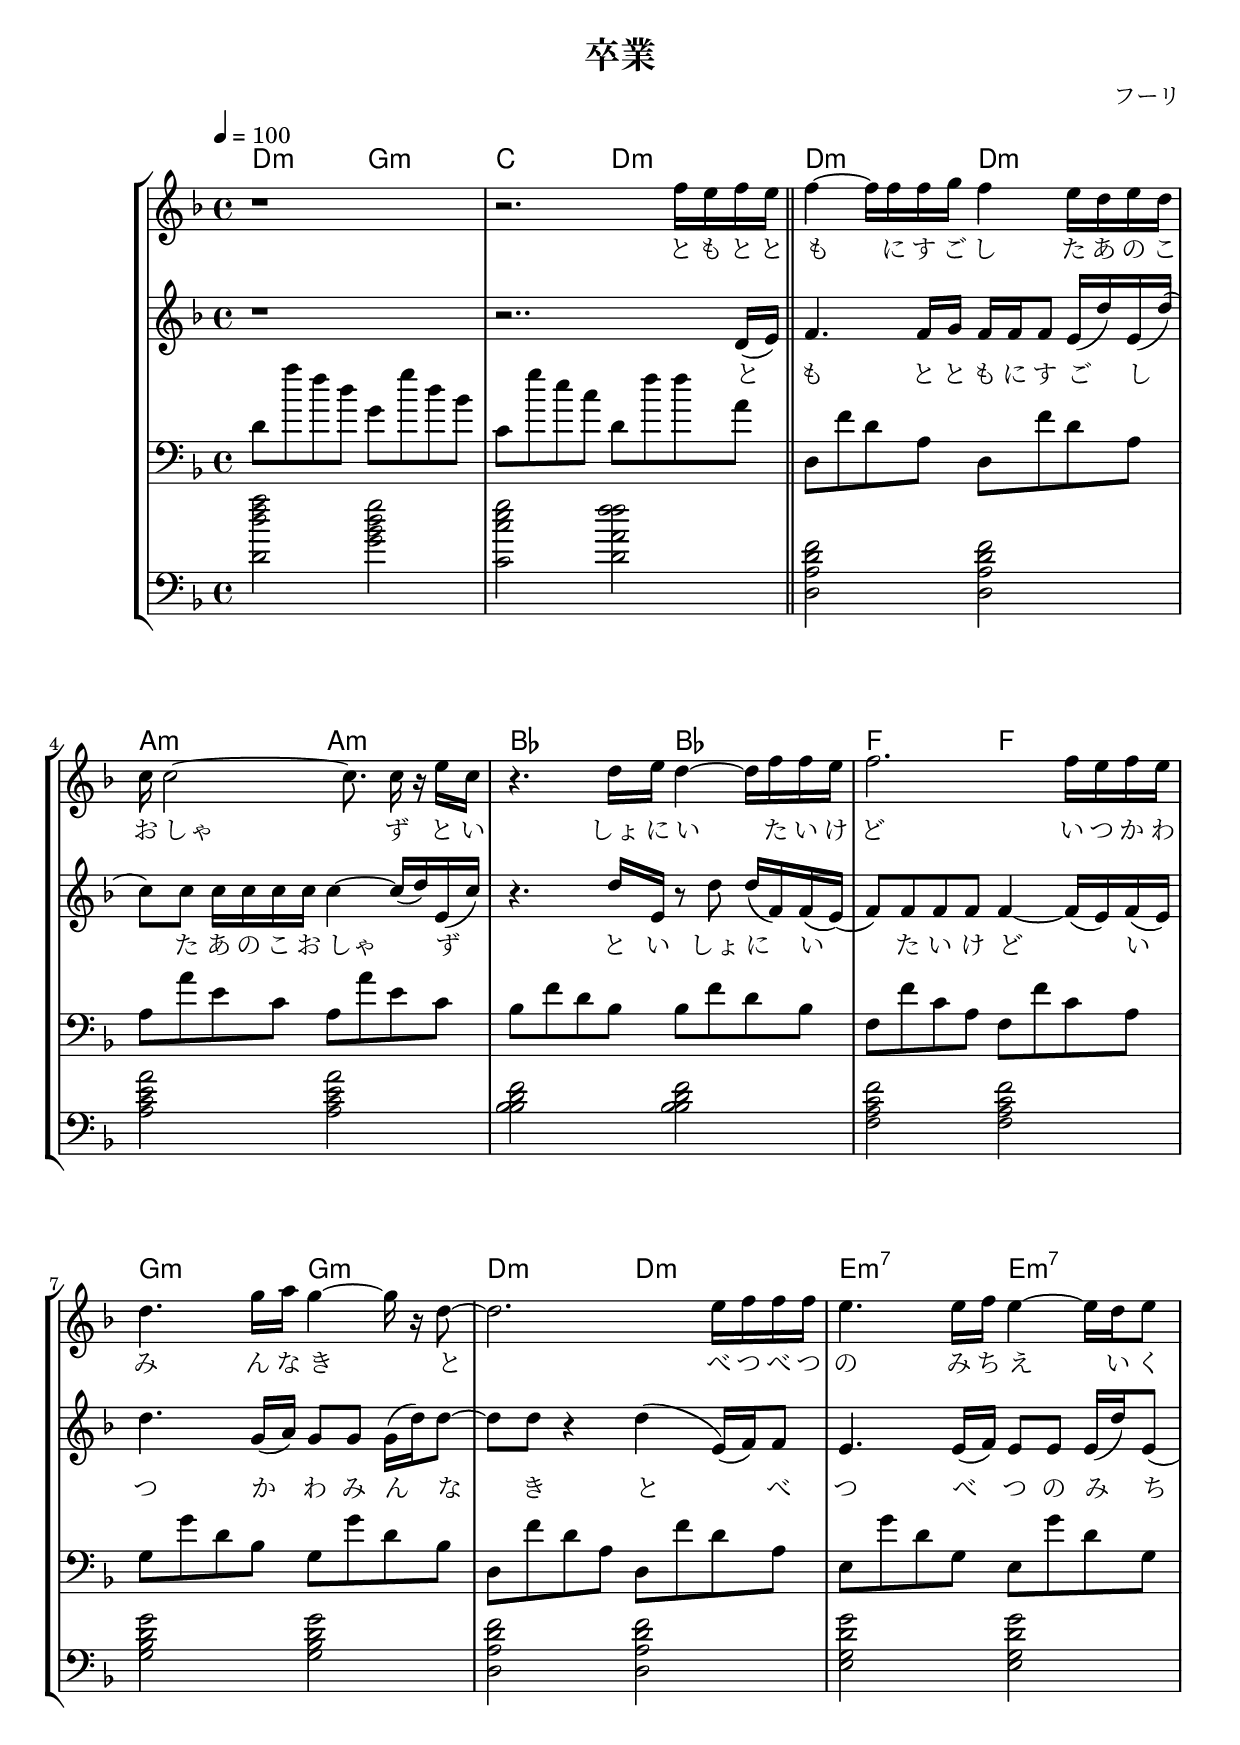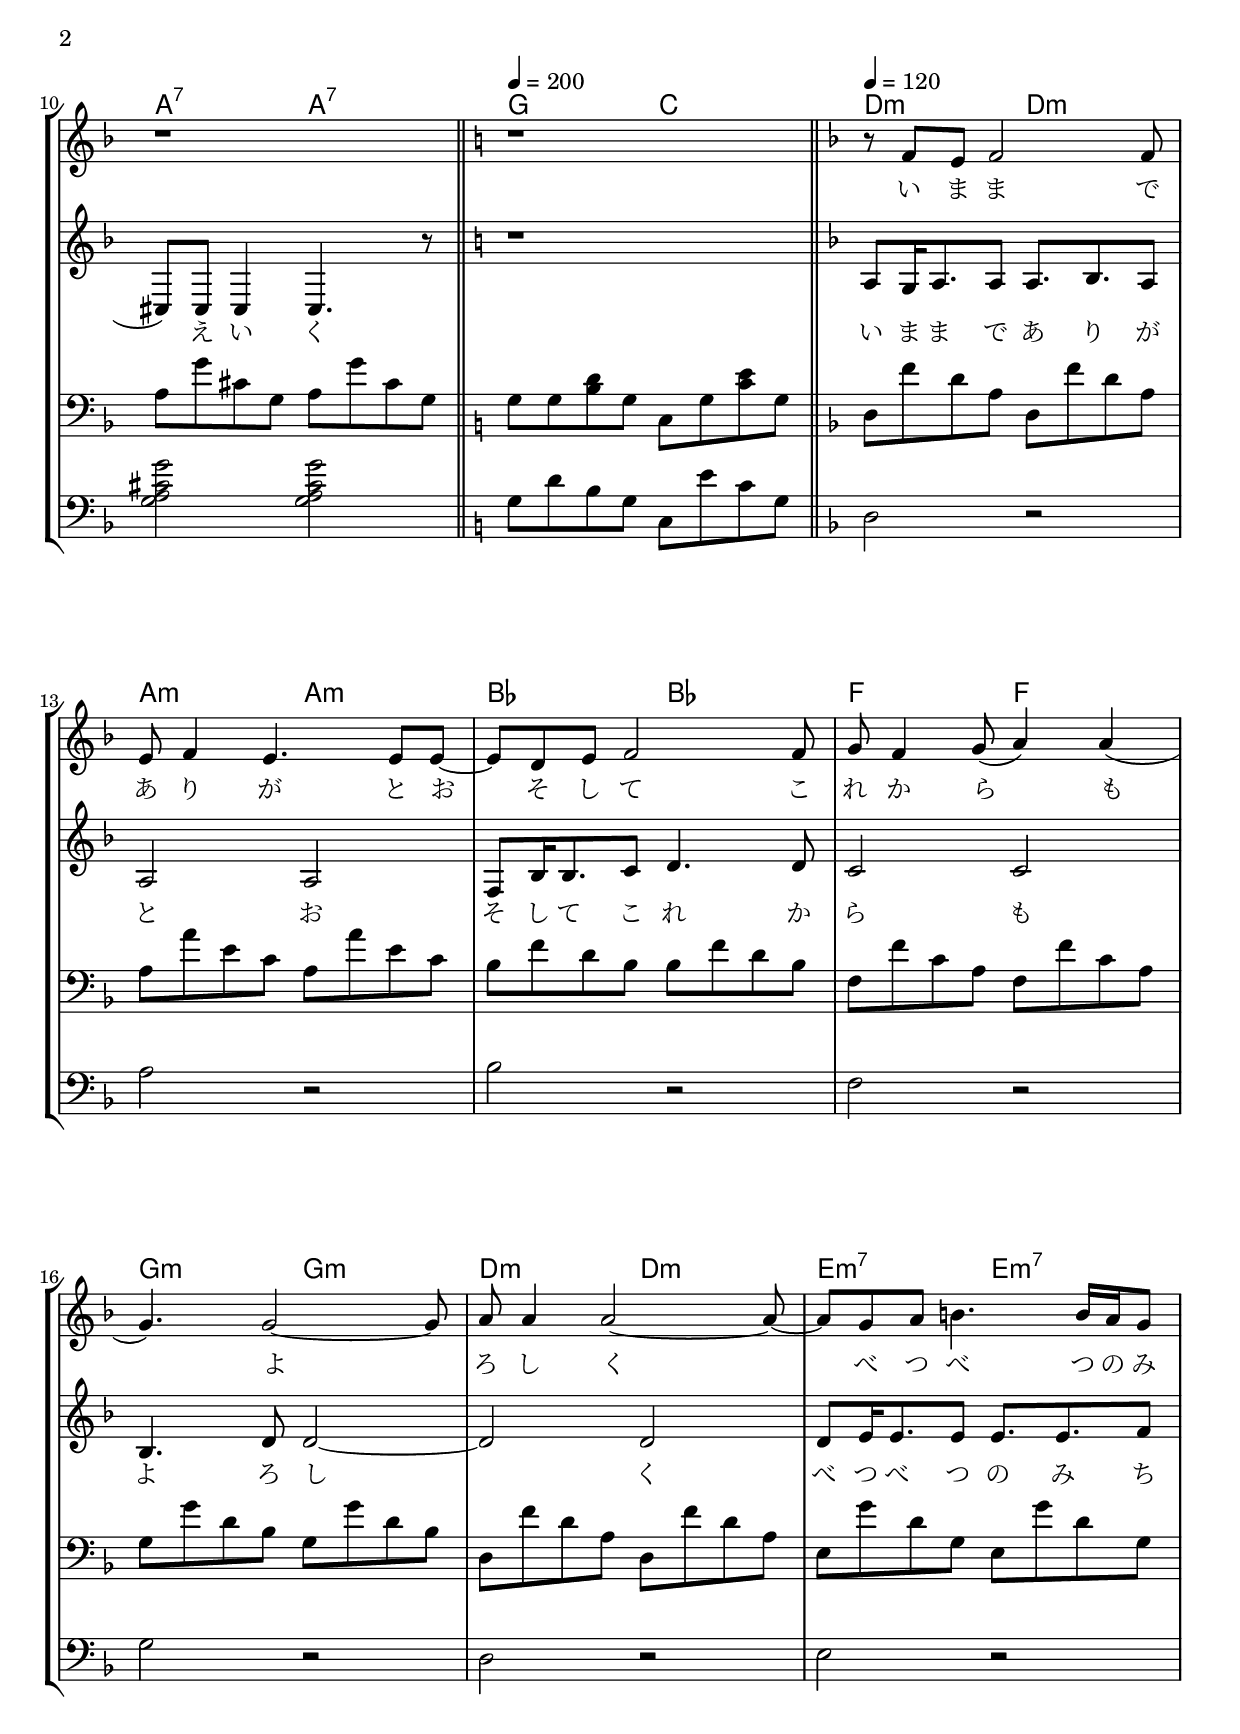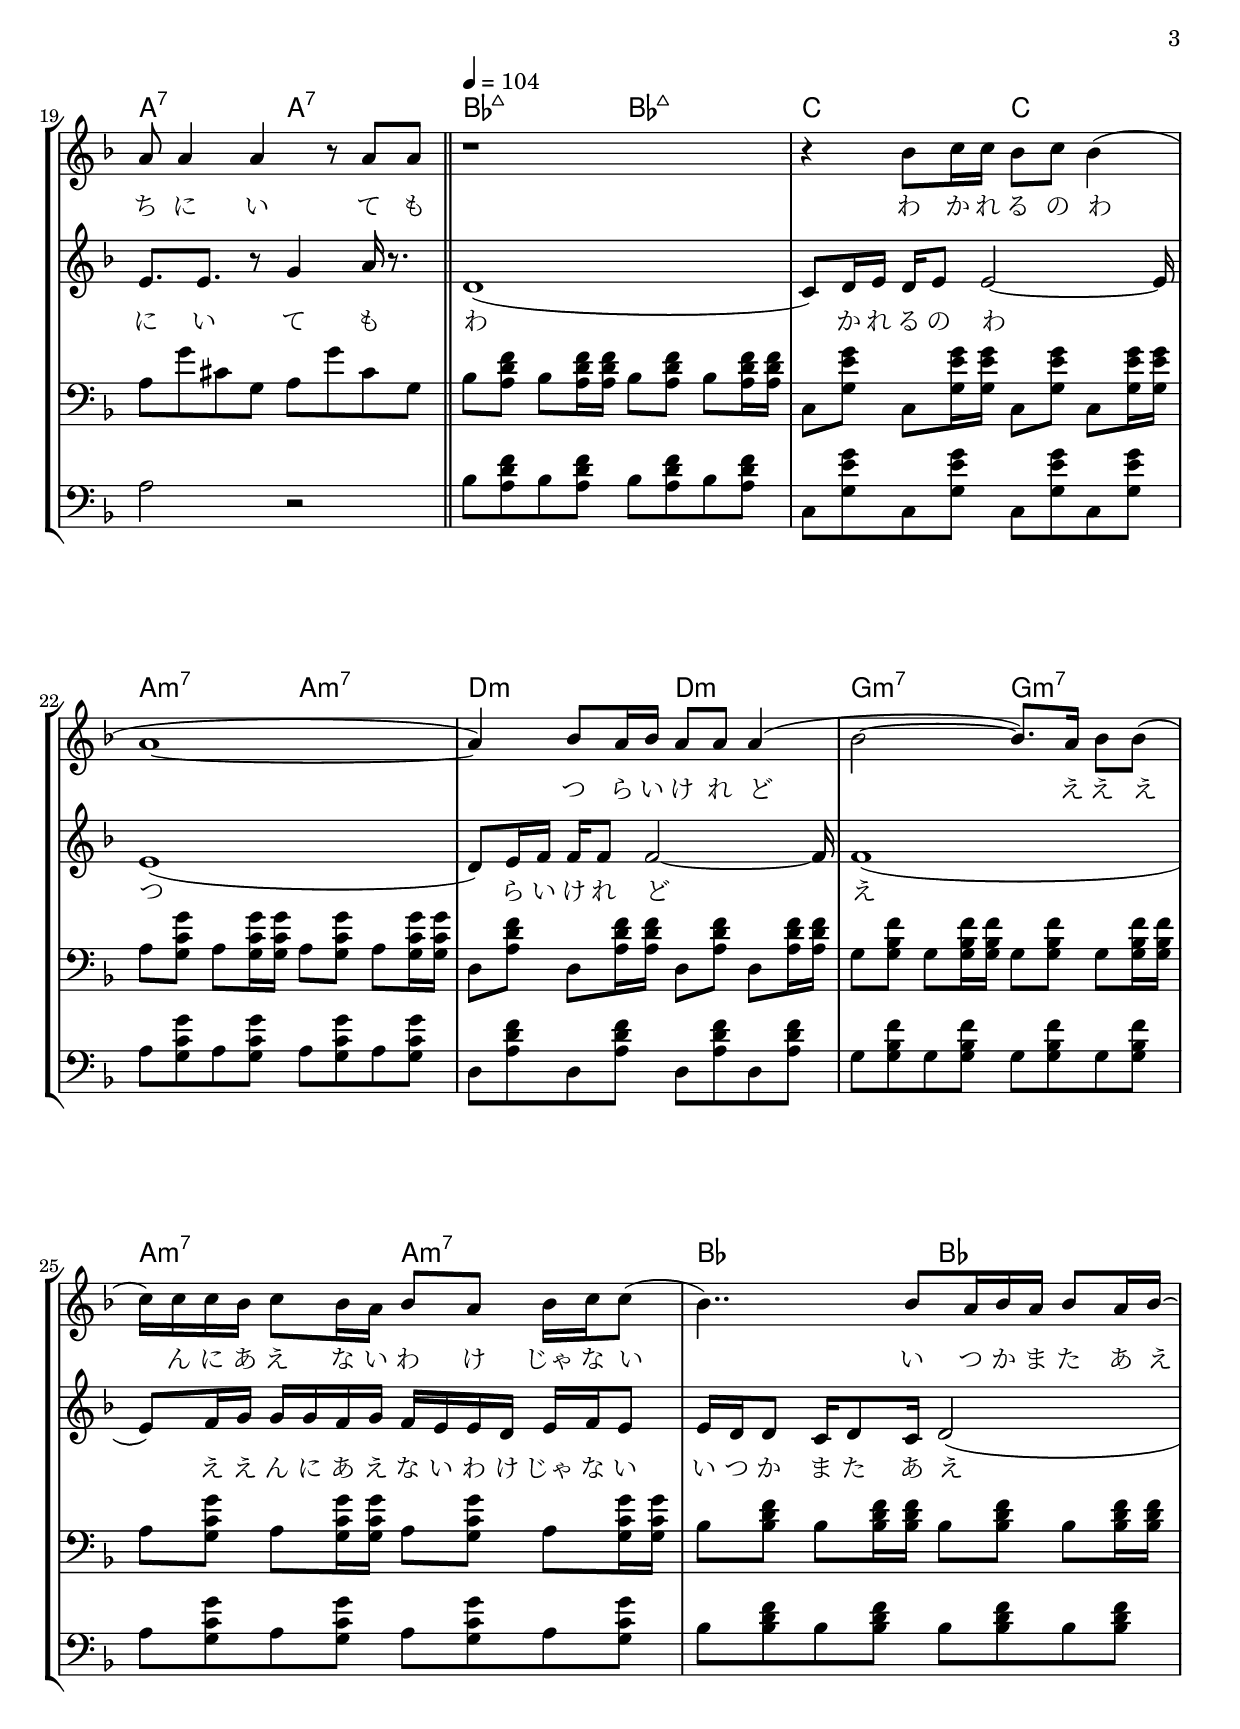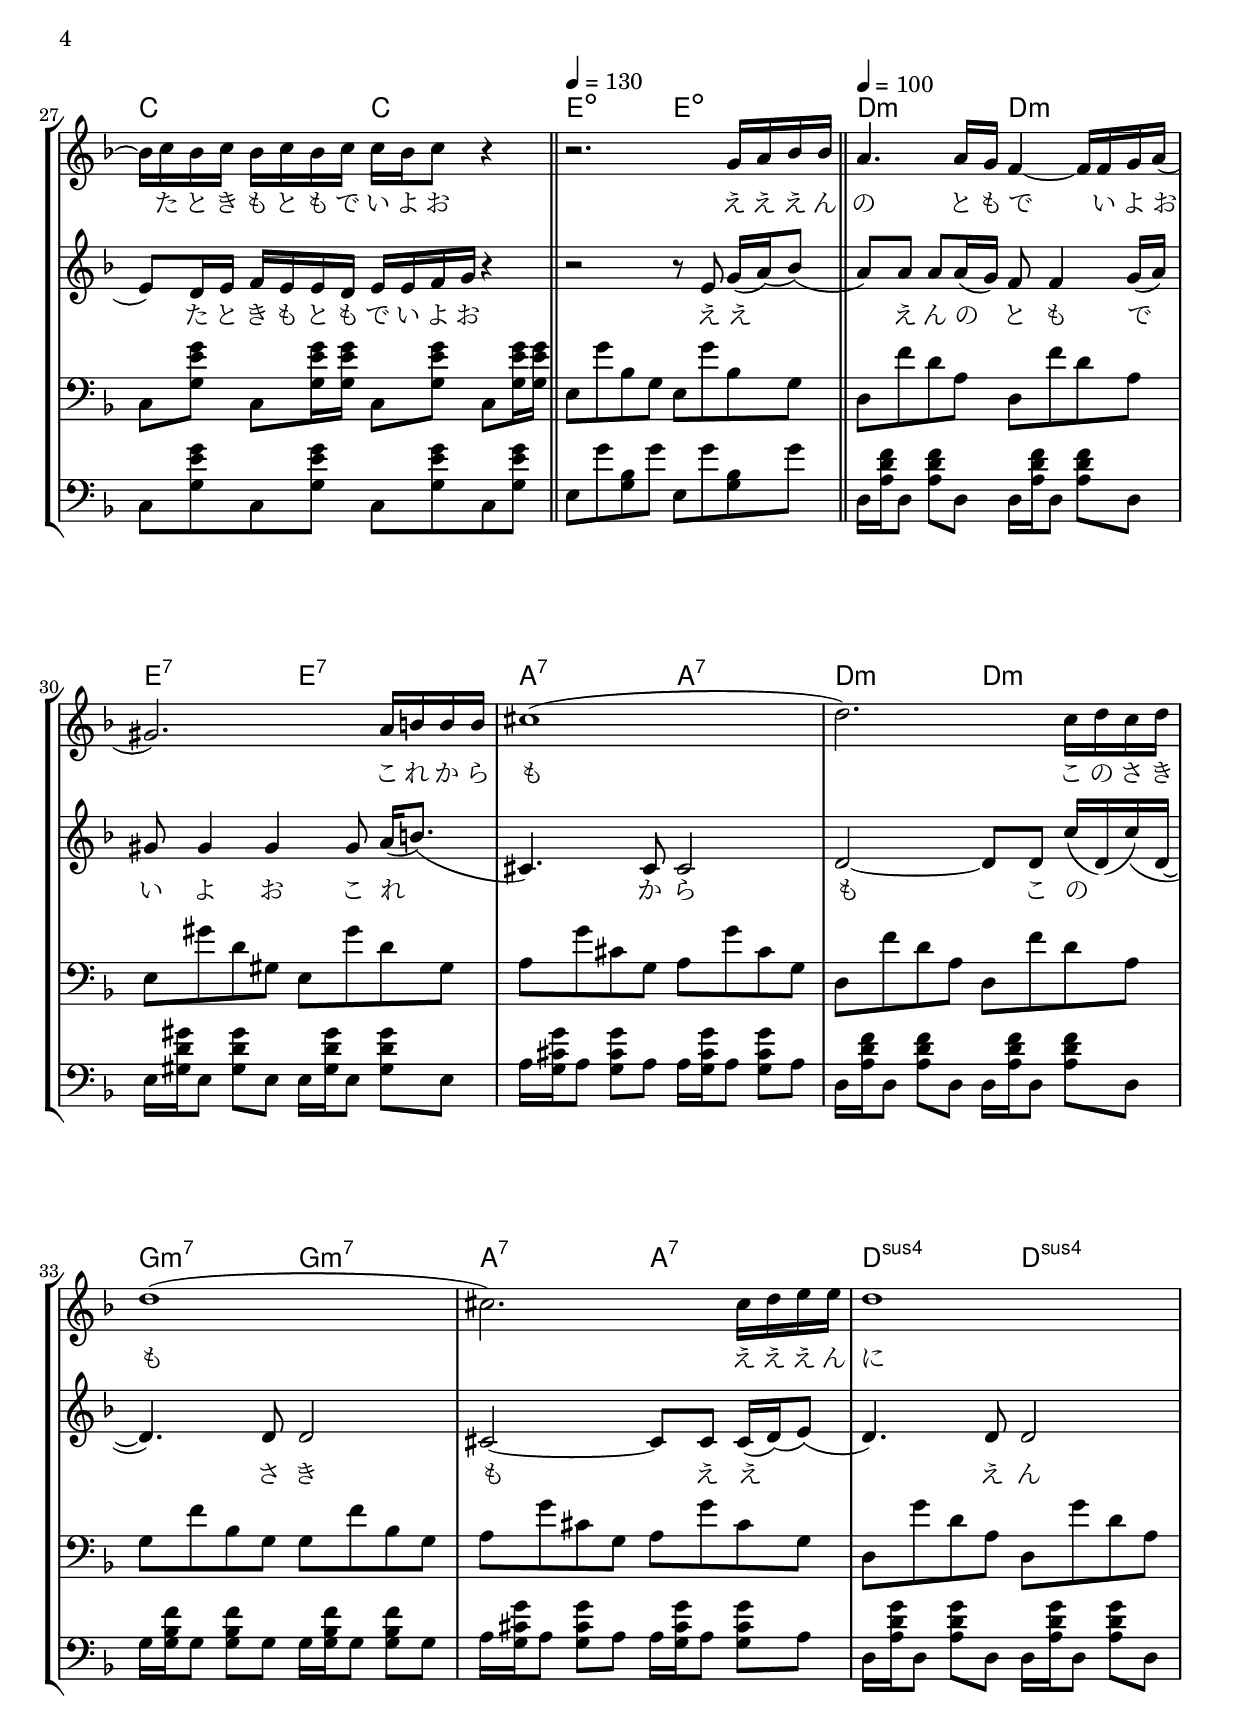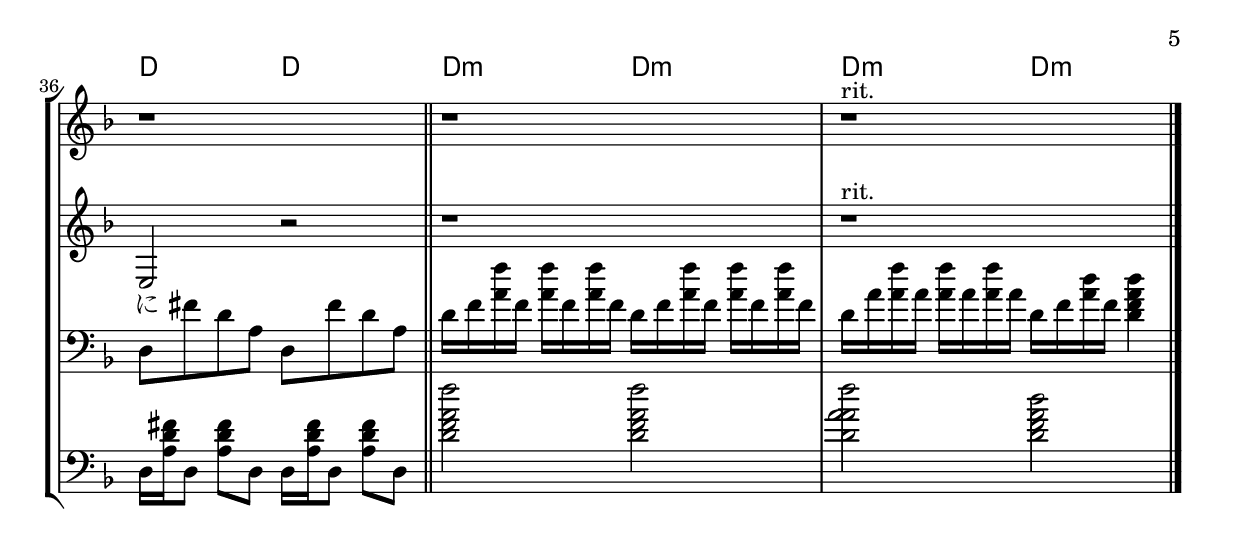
\version "2.12.1"

\header {
	title = \markup {卒業}
	composer = \markup \center-column {フーリ}
}

harmony = \chordmode {
	d2:m g:m c d:m 

	d:m d:m a:m a:m bes bes f f g:m g:m d:m d:m e:min7 e:min7 a:7 a:7 

	g c 

	d:m d:m a:m a:m bes bes f f g:m g:m d:m d:m e:min7 e:min7 a:7 a:7 

	bes:maj7 bes:maj7 c c a:min7 a:min7 d:m d:m g:min7 g:min7 a:min7 a:min7 bes bes c c 

	e:dim e:dim 

	d:m d:m e:7 e:7 a:7 a:7 d:m d:m g:min7 g:min7 a:7 a:7 d:sus4 d:sus4 d d 

	d:m d:m d:m d:m 
}

melody = {
	\key f \major
	\tempo 4 = 100
	r1 | r2. 
	\set Staff.midiInstrument = #"mmi0.40"
	f''16  e''16  f''16  e''16 
	f''4~f''16  f''16  f''16  g''16  f''4  e''16  d''16  e''16  d''16 
	c''16  c''2~c''8.  c''16  r16  e''16  c''16 
	r4.  d''16  e''16  d''4~d''16  f''16  f''16  e''16 
	f''2.  f''16  e''16  f''16  e''16 
	d''4.  g''16  a''16  g''4~g''16  r16  d''8~ 
	d''2.  e''16  f''16  f''16  f''16 
	e''4.  e''16  f''16  e''4~e''16  d''16  e''8
	r1 	\key c \major
	\tempo 4 = 200
	r1   
	\set Staff.midiInstrument = #"mmi0.45"
		\key f \major
	\tempo 4 = 120
r8 f'8  e'8  f'2  f'8 
	e'8  f'4  e'4.  e'8  e'8~ 
	e'8  d'8  e'8  f'2  f'8 
	g'8  f'4  g'8  (a'4)  a'4 
	(g'4.)  g'2~g'8 
	a'8  a'4  a'2~a'8~ 
	a'8  g'8  a'8  b'4.  b'16  a'16  g'8 
	a'8  a'4  a'4  r8  a'8  a'8
	\set Staff.midiInstrument = #"mmi0.34"
		\tempo 4 = 104
r1
r4 bes'8  c''16  c''16  bes'8  c''8  bes'4 
	(a'1~ 
	a'4)  bes'8  a'16  bes'16  a'8  a'8  a'4 
	(bes'2~bes'8.)  a'16  bes'8  bes'8 
	(c''16)  c''16  c''16  bes'16  c''8  bes'16  a'16  bes'8  a'8  bes'16  c''16  c''8 
	(bes'4..)  bes'8  a'16  bes'16  a'16  bes'8  a'16  bes'16~ 
	bes'16  c''16  bes'16  c''16  bes'16  c''16  bes'16  c''16  c''16  bes'16  c''8  	r4 	\tempo 4 = 130
	r2. 
	\set Staff.midiInstrument = #"mmi0.36"
	g'16  a'16  bes'16  bes'16 
		\tempo 4 = 100
a'4.  a'16  g'16  f'4~f'16  f'16  g'16  a'16 
	(gis'2.)  a'16  b'16  b'16  b'16 
	cis''1 
	(d''2.)  c''16  d''16  c''16  d''16 
	d''1 
	(cis''2.)  cis''16  d''16  e''16  e''16 
	d''1
	r1 	r1 | r1^"rit." \bar "|."
}

words = \lyricmode {
	
	と  も  と  と  も  に  す  ご  し  た  あ  の  こ  お  しゃ  ず  と  い  しょ  に  い  た  い  け  ど  い  つ  か  わ  み  ん  な  き  と  べ  つ  べ  つ  の  み  ち  え  い  く  
	
	い  ま  ま  で  あ  り  が  と  お  そ  し  て  こ  れ  か  ら  も  よ  ろ  し  く  べ  つ  べ  つ  の  み  ち  に  い  て  も  
	わ  か  れ  る  の  わ  つ  ら  い  け  れ  ど  え  え  え  ん  に  あ  え  な  い  わ  け  じゃ  な  い  い  つ  か  ま  た  あ  え  た  と  き  も  と  も  で  い  よ  お  
	
	え  え  え  ん  の  と  も  で  い  よ  お  こ  れ  か  ら  も  こ  の  さ  き  も  え  え  え  ん  に  
	
}

secondmelody = {
	\key f \major
	\tempo 4 = 100
	r1 | r2.. 
	\set Staff.midiInstrument = #"fss0.42"
	d'16  (e'16) 
	f'4.  f'16  g'16  f'16  f'16  f'8  e'16  (d''16)  e'16  (d''16) 
	(c''8)  c''8  c''16  c''16  c''16  c''16  c''4~c''16  (d''16)  e'16  (c''16) 
	r4.  d''16  e'16  r8  d''8  d''16  (f'16)  f'16  (e'16) 
	(f'8)  f'8  f'8  f'8  f'4~f'16  (e'16)  f'16  (e'16) 
	d''4.  g'16  (a'16)  g'8  g'8  g'16  (d''16)  d''8~ 
	d''8  d''8  r4  d''4  (e'16)  (f'16)  f'8 
	e'4.  e'16  (f'16)  e'8  e'8  e'16  (d''16)  e'8 
	(cis8)  cis8  cis4  cis4.  	r8 	\key c \major
	\tempo 4 = 200
	r1   
	\set Staff.midiInstrument = #"fss0.35"
		\key f \major
	\tempo 4 = 120
a8  g16  a8.  a8  a8.  bes8.  a8 
	a2  a2 
	f8  bes16  bes8.  c'8  d'4.  d'8 
	c'2  c'2 
	bes4.  d'8  d'2~ 
	d'2  d'2 
	d'8  e'16  e'8.  e'8  e'8.  e'8.  f'8 
	e'8.  e'8.  r8  g'4  a'16  	r8. 	\set Staff.midiInstrument = #"mmi0.38"
		\tempo 4 = 104
d'1 
	(c'8)  d'16  e'16  d'16  e'8  e'2~e'16 
	e'1 
	(d'8)  e'16  f'16  f'16  f'8  f'2~f'16 
	f'1 
	(e'8)  f'16  g'16  g'16  g'16  f'16  g'16  f'16  e'16  e'16  d'16  e'16  f'16  e'8 
	e'16  d'16  d'8  c'16  d'8  c'16  d'2 
	(e'8)  d'16  e'16  f'16  e'16  e'16  d'16  e'16  e'16  f'16  g'16  	r4 	\tempo 4 = 130
	r2 r8 
	\set Staff.midiInstrument = #"fss0.5"
	e'8  g'16  (a'16)  (bes'8) 
	(	\tempo 4 = 100
a'8)  a'8  a'8  a'16  (g'16)  f'8  f'4  g'16  (a'16) 
	gis'8  gis'4  gis'4  gis'8  a'16  (b'8.) 
	(cis'4.)  cis'8  cis'2 
	d'2~d'8  d'8  c''16  (d'16)  (c''16)  (d'16~ 
	d'4.)  d'8  d'2 
	cis'2~cis'8  cis'8  cis'16  (d'16)  (e'8) 
	(d'4.)  d'8  d'2 
	e2  	r2 	r1 | r1^"rit." \bar "|."
}

secondwords = \lyricmode {
	
	と  も  と  と  も  に  す  ご  し  た  あ  の  こ  お  しゃ  ず  と  い  しょ  に  い  た  い  け  ど  い  つ  か  わ  み  ん  な  き  と  べ  つ  べ  つ  の  み  ち  え  い  く  
	
	い  ま  ま  で  あ  り  が  と  お  そ  し  て  こ  れ  か  ら  も  よ  ろ  し  く  べ  つ  べ  つ  の  み  ち  に  い  て  も  
	わ  か  れ  る  の  わ  つ  ら  い  け  れ  ど  え  え  え  ん  に  あ  え  な  い  わ  け  じゃ  な  い  い  つ  か  ま  た  あ  え  た  と  き  も  と  も  で  い  よ  お  
	
	え  え  え  ん  の  と  も  で  い  よ  お  こ  れ  か  ら  も  こ  の  さ  き  も  え  え  え  ん  に  
	
}

tempochange = {
	\tempo 4 = 100
	r1 | r1 \bar "||"
	\tempo 4 = 100
	r1 | r1 | r1 | r1 | r1 | r1 | r1 | r1 \bar "||"
	\tempo 4 = 200
	r1 \bar "||"
	\tempo 4 = 120
	r1 | r1 | r1 | r1 | r1 | r1 | r1 | r1 \bar "||"
	\tempo 4 = 104
	r1 | r1 | r1 | r1 | r1 | r1 | r1 | r1 \bar "||"
	\tempo 4 = 130
	r1 \bar "||"
	\tempo 4 = 100
	r1 | r1 | r1 | r1 | r1 | r1 | r1 | r1 \bar "||"
	\tempo 4 = 100
	r1 | \tempo 4 = 75 r2 \tempo 4 = 66 r2 \bar "|."
}

mainacc = {
	\clef bass
	\set Staff.midiInstrument = #"Violin"
	\key f \major
	\tempo 4 = 100
	d'8 a'' f'' d''
	g'8 g'' d'' bes'
	c'8 g'' e'' c''
	d'8 f'' f'' a'
	\bar "||"

	\set Staff.midiInstrument = #"Acoustic grand"
	d8 f' d' a
	d8 f' d' a
	a8 a' e' c'
	a8 a' e' c'
	bes8 f' d' bes
	bes8 f' d' bes
	f8 f' c' a
	f8 f' c' a
	g8 g' d' bes
	g8 g' d' bes
	d8 f' d' a
	d8 f' d' a
	e8 g' d' g
	e8 g' d' g
	a8 g' cis' g
	a8 g' cis' g
	\bar "||"

	\set Staff.midiInstrument = #"Electric Guitar (muted)"
	\key c \major
	\tempo 4 = 200
	g8 g <b d'> g
	c8 g <c' e'> g
	\bar "||"

	\set Staff.midiInstrument = #"Rock Organ"
	\key f \major
	\tempo 4 = 120
	d8 f' d' a
	d8 f' d' a
	a8 a' e' c'
	a8 a' e' c'
	bes8 f' d' bes
	bes8 f' d' bes
	f8 f' c' a
	f8 f' c' a
	g8 g' d' bes
	g8 g' d' bes
	d8 f' d' a
	d8 f' d' a
	e8 g' d' g
	e8 g' d' g
	a8 g' cis' g
	a8 g' cis' g
	\bar "||"

	\set Staff.midiInstrument = #"Marimba"
	\tempo 4 = 104
	bes8 <a d' f'> bes <a d' f'>16 <a d' f'>
	bes8 <a d' f'> bes <a d' f'>16 <a d' f'>
	c8 <g e' g'> c <g e' g'>16 <g e' g'>
	c8 <g e' g'> c <g e' g'>16 <g e' g'>
	a8 <g c' g'> a <g c' g'>16 <g c' g'>
	a8 <g c' g'> a <g c' g'>16 <g c' g'>
	d8 <a d' f'> d <a d' f'>16 <a d' f'>
	d8 <a d' f'> d <a d' f'>16 <a d' f'>
	g8 <g bes f'> g <g bes f'>16 <g bes f'>
	g8 <g bes f'> g <g bes f'>16 <g bes f'>
	a8 <g c' g'> a <g c' g'>16 <g c' g'>
	a8 <g c' g'> a <g c' g'>16 <g c' g'>
	bes8 <bes d' f'> bes <bes d' f'>16 <bes d' f'>
	bes8 <bes d' f'> bes <bes d' f'>16 <bes d' f'>
	c8 <g e' g'> c <g e' g'>16 <g e' g'>
	c8 <g e' g'> c <g e' g'>16 <g e' g'>
	\bar "||"

	\set Staff.midiInstrument = #"Acoustic grand"
	\tempo 4 = 130
	e8 g' bes g
	e8 g' bes g
	\bar "||"

	\set Staff.midiInstrument = #"Acoustic grand"
	\tempo 4 = 100
	d8 f' d' a
	d8 f' d' a
	e8 gis' d' gis
	e8 gis' d' gis
	a8 g' cis' g
	a8 g' cis' g
	d8 f' d' a
	d8 f' d' a
	g8 f' bes g
	g8 f' bes g
	a8 g' cis' g
	a8 g' cis' g
	d8 g' d' a
	d8 g' d' a
	d8 fis' d' a
	d8 fis' d' a
	\bar "||"

	\set Staff.midiInstrument = #"Acoustic grand"
	d'16 f' <a' f''> f' <a' f''> f' <a' f''> f'
	d'16 f' <a' f''> f' <a' f''> f' <a' f''> f'
	d'16 a' <a' f''> a' <a' f''> a' <a' f''> a'
	d'16 f' <a' d''> f' <d' f' a' d''>4
	\bar "|."
}

subacc = {
	\clef bass
	\set Staff.midiInstrument = #"Music box"
	\key f \major
	\tempo 4 = 100
	<d' d'' f'' a''>2
	<g' bes' d'' g''>2
	<c' c'' e'' g''>2
	<d' a' f'' f''>2
	\bar "||"

	\set Staff.midiInstrument = #"Taiko Drum"
	<d a d' f'>2
	<d a d' f'>2
	<a c' e' a'>2
	<a c' e' a'>2
	<bes bes d' f'>2
	<bes bes d' f'>2
	<f a c' f'>2
	<f a c' f'>2
	<g bes d' g'>2
	<g bes d' g'>2
	<d a d' f'>2
	<d a d' f'>2
	<e g d' g'>2
	<e g d' g'>2
	<a g cis' g'>2
	<a g cis' g'>2
	\bar "||"

	\set Staff.midiInstrument = #"Electric Piano2"
	\key c \major
	\tempo 4 = 200
	g8 d' b g
	c8 e' c' g
	\bar "||"

	\set Staff.midiInstrument = #"Electric Piano2"
	\key f \major
	\tempo 4 = 120
	d2
	r2
	a2
	r2
	bes2
	r2
	f2
	r2
	g2
	r2
	d2
	r2
	e2
	r2
	a2
	r2
	\bar "||"

	\set Staff.midiInstrument = #"Lead 1 (square)"
	\tempo 4 = 104
	bes8 <a d' f'> bes <a d' f'>
	bes8 <a d' f'> bes <a d' f'>
	c8 <g e' g'> c <g e' g'>
	c8 <g e' g'> c <g e' g'>
	a8 <g c' g'> a <g c' g'>
	a8 <g c' g'> a <g c' g'>
	d8 <a d' f'> d <a d' f'>
	d8 <a d' f'> d <a d' f'>
	g8 <g bes f'> g <g bes f'>
	g8 <g bes f'> g <g bes f'>
	a8 <g c' g'> a <g c' g'>
	a8 <g c' g'> a <g c' g'>
	bes8 <bes d' f'> bes <bes d' f'>
	bes8 <bes d' f'> bes <bes d' f'>
	c8 <g e' g'> c <g e' g'>
	c8 <g e' g'> c <g e' g'>
	\bar "||"

	\set Staff.midiInstrument = #"Pad 4 (choir)"
	\tempo 4 = 130
	e8 g' <g bes> g'
	e8 g' <g bes> g'
	\bar "||"

	\set Staff.midiInstrument = #"Pad 4 (choir)"
	\tempo 4 = 100
	d16 <a d' f'>16 d8 <a d' f'>8 d8
	d16 <a d' f'>16 d8 <a d' f'>8 d8
	e16 <gis d' gis'>16 e8 <gis d' gis'>8 e8
	e16 <gis d' gis'>16 e8 <gis d' gis'>8 e8
	a16 <g cis' g'>16 a8 <g cis' g'>8 a8
	a16 <g cis' g'>16 a8 <g cis' g'>8 a8
	d16 <a d' f'>16 d8 <a d' f'>8 d8
	d16 <a d' f'>16 d8 <a d' f'>8 d8
	g16 <g bes f'>16 g8 <g bes f'>8 g8
	g16 <g bes f'>16 g8 <g bes f'>8 g8
	a16 <g cis' g'>16 a8 <g cis' g'>8 a8
	a16 <g cis' g'>16 a8 <g cis' g'>8 a8
	d16 <a d' g'>16 d8 <a d' g'>8 d8
	d16 <a d' g'>16 d8 <a d' g'>8 d8
	d16 <a d' fis'>16 d8 <a d' fis'>8 d8
	d16 <a d' fis'>16 d8 <a d' fis'>8 d8
	\bar "||"

	\set Staff.midiInstrument = #"String Ensemble 1"
	<d' f' a' f''>2
	<d' f' a' f''>2
	<d' a' a' f''>2
	<d' f' a' d''>2
	\bar "|."
}

percA = {
	\drummode {
	hh4 hh8 hh2 r8  |\times 16/32{ hh2 hh8. hh1 r4 r16 } \bar "||"
	cymc1  |r1  |r1  |r1  |cymc1  |r1  |r1  |r1  \bar "||"
	r2 r8 hho4 hho8  \bar "||"
	hh8 hh8 hh8 hh8 hh8 hh8 hh8 hh8  |hh8 hh8 hh8 hh8 hh8 hh8 hh8 hh8  |hh8 hh8 hh8 hh8 hh8 hh8 hh8 hh8  |hh8 hh8 hh8 hh8 hh8 hh8 hh8 hh8  |hh8 hh8 hh8 hh8 hh8 hh8 hh8 hh8  |hh8 hh8 hh8 hh8 hh8 hh8 hh8 hh8  |hh8 hh8 hh8 hh8 hh8 hh8 hh8 hh8  |hh8 hh8 hh8 hh8 hh8 hh8 hh4  \bar "||"
	r1  |r1  |r1  |r1  |r1  |r1  |r1  |r2 r8 hho4 hho8  \bar "||"
	hh4 hh4 hh4 hh4  \bar "||"
	r1  |r1  |r1  |r1  |r1  |r1  |r1  |r2 r8 hho4 hho8  \bar "||"
	r4 hh4 hh4 hh4  |hh4 hh4 hh4 hh4  \bar "|."
	}
}

percB = {
	\drummode {
	r16 hhp8 hhp8 hhp2 r8.  |\times 16/32{ r8 hhp4 hhp4 hhp8 hhp1 r4 } \bar "||"
	r8 hho8 hho8 hho8 hho8 hho8 hho8 hho8  |hho8 hho8 hho8 hho8 hho8 hho8 hho8 hho8  |hho8 hho8 hho8 hho8 hho8 hho8 hho8 hho8  |hho8 hho8 hho8 hho8 hho8 hho4.  |r8 hho8 hho8 hho8 hho8 hho8 hho8 hho8  |hho8 hho8 hho8 hho8 hho8 hho8 hho8 hho8  |hho8 hho8 hho8 hho8 hho8 hho8 hho8 hho8  |hho8 hho8 hho8 hho8 hho8 hho4.  \bar "||"
	hhp4 hhp4 hhp4 hhp4  \bar "||"
	bd4. bd8 bd4. bd8  |bd4. bd8 bd4. bd8  |bd4. bd8 bd4. bd8  |bd4. bd8 bd4. bd8  |bd4. bd8 bd4. bd8  |bd4. bd8 bd4. bd8  |bd4. bd8 bd4. bd8  |bd4. bd8 bd2  \bar "||"
	r4. hhp2 hhp8  |r4. hhp2 hhp8  |r4. hhp2 hhp8  |r4. hhp2 hhp8  |r4. hhp2 hhp8  |r4. hhp2 hhp8  |r4. hhp2 hhp8  |hhp4 hhp4 hhp4 hhp4  \bar "||"
	r8 ss4 ss4 ss4 ss8  \bar "||"
	r4. hhp2 hhp8  |r4. hhp2 hhp8  |r4. hhp2 hhp8  |r4. hhp2 hhp8  |r4. hhp2 hhp8  |r4. hhp2 hhp8  |r4. hhp2 hhp8  |hhp4 hhp4 hhp4 hhp4  \bar "||"
	r8 hhp4 hhp4 hhp4 hhp8  |r8 hhp4 hhp2 r8  \bar "|."
	}
}

percC = {
	\drummode {
	r1  |\times 16/32{ r1 r2 hho2 } \bar "||"
	r1  |r1  |r1  |r2. hh4  |r1  |r1  |r1  |r2. hh4  \bar "||"
	r4. hh2 r8  \bar "||"
	r8 ss4 ss8 ss4. ss8  |r8 ss4 ss8 ss2  |r8 ss4 ss8 ss4. ss8  |r8 ss4 ss8 ss4. ss8  |r8 ss4 ss8 ss4. ss8  |r8 ss4 ss8 ss2  |r8 ss4 ss8 ss4. ss8  |r8 ss4 ss8 ss2  \bar "||"
	hh4 hh4 hh4 hh4  |hh4 hh4 hh4 hh4  |hh4 hh4 hh4 hh4  |hh4 hh4 hh4 hh4  |hh4 hh4 hh4 hh4  |hh4 hh4 hh4 hh4  |hh4 hh4 hh4 hh4  |r4. hh2 r8  \bar "||"
	r8 hhp4 hhp4 hhp4 hhp8  \bar "||"
	hh4 hh4 hh4 hh4  |hh4 hh4 hh4 hh4  |hh4 hh4 hh4 hh4  |hh4 hh4 hh4 hh4  |hh4 hh4 hh4 hh4  |hh4 hh4 hh4 hh4  |hh4 hh4 hh4 hh4  |r4. hh2 r8  \bar "||"
	r4 sn2 sn4  |r4 sn4 r16 sn16 sn8. sn16 sn16 sn16  \bar "|."
	}
}

percD = {
	\drummode {
	bd8. bd8. bd2 bd8  |\times 16/32{ bd4. bd4. bd8 bd2 r8 bd2 } \bar "||"
	r8 sn4 sn4 sn4 sn8  |r8 sn4 sn4 sn4 sn8  |r8 sn4 sn4 sn4 sn8  |r8 sn4 sn4 sn8. sn16 sn16 sn16  |r8 sn4 sn4 sn4 sn8  |r8 sn4 sn4 sn4 sn8  |r8 sn4 sn4 sn4 sn8  |r8 sn4 sn4 sn8. sn16 sn16 sn16  \bar "||"
	bd8. bd4. r16 bd4 bd8  \bar "||"
	r8 hhp2 r8 hhp4  |r8 hhp2 r8 hhp4  |r8 hhp2 r8 hhp4  |r8 hhp2 r8 hhp4  |r8 hhp2 r8 hhp4  |r8 hhp2 r8 hhp4  |r8 hhp2 r8 hhp4  |r8 hhp2 r8 hhp4  \bar "||"
	bd2. r8 bd8  |bd8. bd8. bd2 bd8  |bd2. r8 bd8  |bd8. bd8. bd2 bd8  |bd2. r8 bd8  |bd8. bd8. bd2 bd8  |bd2. r8 bd8  |bd8. bd4. r16 bd4 bd8  \bar "||"
	bd2 bd4. r16 bd16  \bar "||"
	bd2. r8 bd8  |bd8. bd8. bd2 bd8  |bd2. r8 bd8  |bd8. bd8. bd2 bd8  |bd2. r8 bd8  |bd8. bd8. bd2 bd8  |bd2. r8 bd8  |bd8. bd4. r16 bd4 bd8  \bar "||"
	bd2 bd8 bd16 bd4 r16  |bd4. bd8 bd4 bd4  \bar "|."
	}
}

percE = {
	\drummode {
	r2 ss2  |\times 16/32{ r1 ss1 } \bar "||"
	bd4 bd16 bd8. bd8. bd8 bd8.  |bd4 bd16 bd8. bd16 bd8 bd8 bd8.  |bd4 bd16 bd8. bd8. bd8 bd8.  |bd4 bd16 bd8. bd16 bd8. bd4  |bd4 bd16 bd8. bd8. bd8 bd8.  |bd4 bd16 bd8. bd16 bd8 bd8 bd8.  |bd4 bd16 bd8. bd8. bd8 bd8.  |bd4 bd16 bd8. bd16 bd8. bd4  \bar "||"
	r1 \bar "||"
	r1  |r1  |r1  |r2 r8 cymr8 cymr4  |r1  |r1  |r1  |r2 r8 cymr8 cymr4  \bar "||"
	r1 | r1 | r1 | r1 | r1 | r1 | r1 | r1 \bar "||"
	r1 \bar "||"
	r1 | r1 | r1 | r1 | r1 | r1 | r1 | r1 \bar "||"
	cymc1  |r1 \bar "|."
	}
}

percF = {
	\drummode {
	r1 |\times 16/32{ r1 sn4 sn8 sn2 r8 } \bar "||"
	r1 | r1 | r1 | r1 | r1 | r1 | r1 | r1 \bar "||"
	r1 \bar "||"
	r1 | r1 | r1 | r1 | r1 | r1 | r1 | r1 \bar "||"
	r1 | r1 | r1 | r1 | r1 | r1 | r1 | r1 \bar "||"
	r1 \bar "||"
	r1 | r1 | r1 | r1 | r1 | r1 | r1 | r1 \bar "||"
	r1 | r1 \bar "|."
	}
}

percG = {
	\drummode {
	r1 |r1 \bar "||"
	r1 | r1 | r1 | r1 | r1 | r1 | r1 | r1 \bar "||"
	r1 \bar "||"
	r1 | r1 | r1 | r1 | r1 | r1 | r1 | r1 \bar "||"
	r1 | r1 | r1 | r1 | r1 | r1 | r1 | r1 \bar "||"
	r1 \bar "||"
	r1 | r1 | r1 | r1 | r1 | r1 | r1 | r1 \bar "||"
	r1 | r1 \bar "|."
	}
}

percH = {
	\drummode {
	r1 |\times 16/32{ r1 r2 r8 tommh4. } \bar "||"
	r1 | r1 | r1 | r1 | r1 | r1 | r1 | r1 \bar "||"
	r1 \bar "||"
	r1 | r1 | r1 | r1 | r1 | r1 | r1 | r1 \bar "||"
	r1 | r1 | r1 | r1 | r1 | r1 | r1 | r1 \bar "||"
	r1 \bar "||"
	r1 | r1 | r1 | r1 | r1 | r1 | r1 | r1 \bar "||"
	r1 | r1 \bar "|."
	}
}

percI = {
	\drummode {
	r1 |\times 16/32{ r1 r2. tomfh4 } \bar "||"
	r1 | r1 | r1 | r1 | r1 | r1 | r1 | r1 \bar "||"
	r1 \bar "||"
	r1 | r1 | r1 | r1 | r1 | r1 | r1 | r1 \bar "||"
	r1 | r1 | r1 | r1 | r1 | r1 | r1 | r1 \bar "||"
	r1 \bar "||"
	r1 | r1 | r1 | r1 | r1 | r1 | r1 | r1 \bar "||"
	r1 | r1 \bar "|."
	}
}

\score {
	<<
		\new StaffGroup <<
			\new ChordNames {\harmony}
			\new Voice = "melody" {\melody}
			\new Lyrics \lyricsto "melody" \words
			\new Voice = "secondmelody" {\secondmelody}
			\new Lyrics \lyricsto "secondmelody" \secondwords
			\new Staff = "mainacc" {\mainacc}
			\new Staff = "subacc" {\subacc}
		>>
	>>
	\layout { }
}
